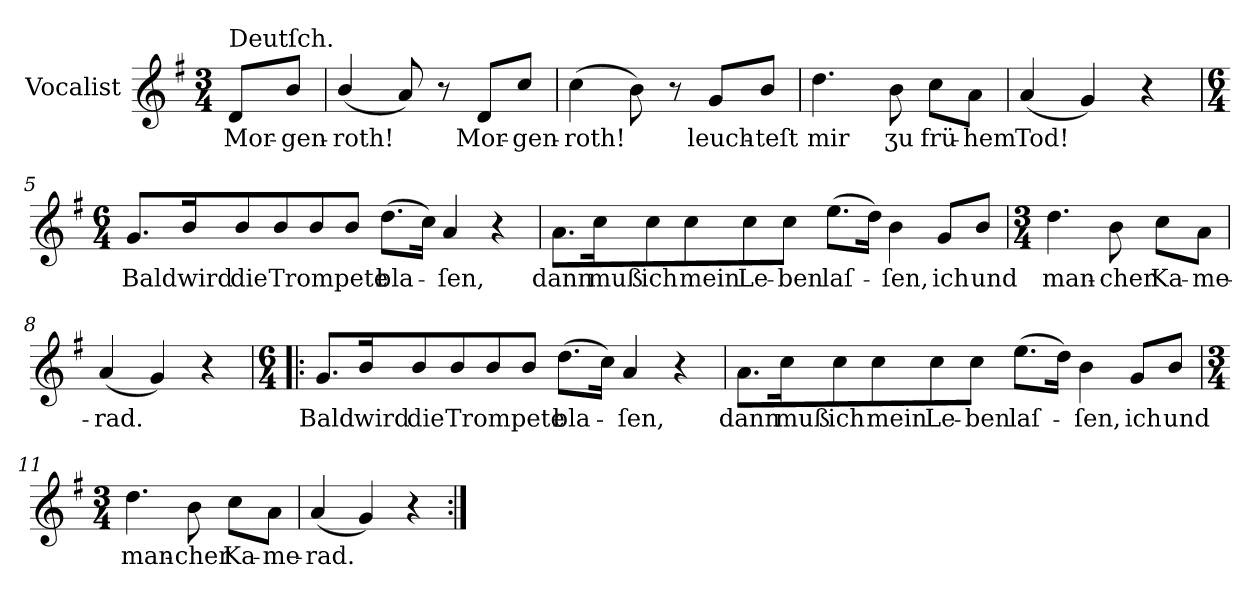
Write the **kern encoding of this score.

**kern	**text
*part1	*part1
*staff1	*staff1
*I"Vocalist	*
*k[f#]	*
*G:	*
*M3/4	*
=	=
!LO:TX:a:t=Deutſch.	!
8dL	Mor-
8b/J	-gen-
=1	=1
(4b/	-roth!
8a)	.
8r	.
8dL	Mor-
8ccJ	-gen-
=2	=2
(4cc	-roth!
8b)	.
8r	.
8gL	leuch-
8b/J	-teſt
=3	=3
4.dd	mir
8b	ʒu
8ccL	frü-
8aJ	-hem
=4	=4
(4a	Tod!
4g)	.
4r	.
=5	=5
*M6/4	*
8.gL	Bald
16bK	wird
8b	die
8b	Trompete
8b	.
8bJ	.
(8.ddL	bla-
16ccJk)	.
4a	-ſen,
4r	.
=6	=6
8.aL	dann
16ccK	muß
8cc	ich
8cc	mein
8cc	Le-
8ccJ	-ben
(8.eeL	laſ-
16ddJk)	.
4b	-ſen,
8gL	ich
8b/J	und
=7	=7
*M3/4	*
4.dd	man-
8b	-cher
8ccL	Ka-
8aJ	-me-
=8	=8
(4a	-rad.
4g)	.
4r	.
=9!|:	=9!|:
*M6/4	*
8.gL	Bald
16bK	wird
8b	die
8b	Trompete
8b	.
8bJ	.
(8.ddL	bla-
16ccJk)	.
4a	-ſen,
4r	.
=10	=10
8.aL	dann
16ccK	muß
8cc	ich
8cc	mein
8cc	Le-
8ccJ	-ben
(8.eeL	laſ-
16ddJk)	.
4b	-ſen,
8gL	ich
8b/J	und
=11	=11
*M3/4	*
4.dd	man-
8b	-cher
8ccL	Ka-
8aJ	-me-
=12	=12
(4a	-rad.
4g)	.
4r	.
=:|!	=:|!
*-	*-
